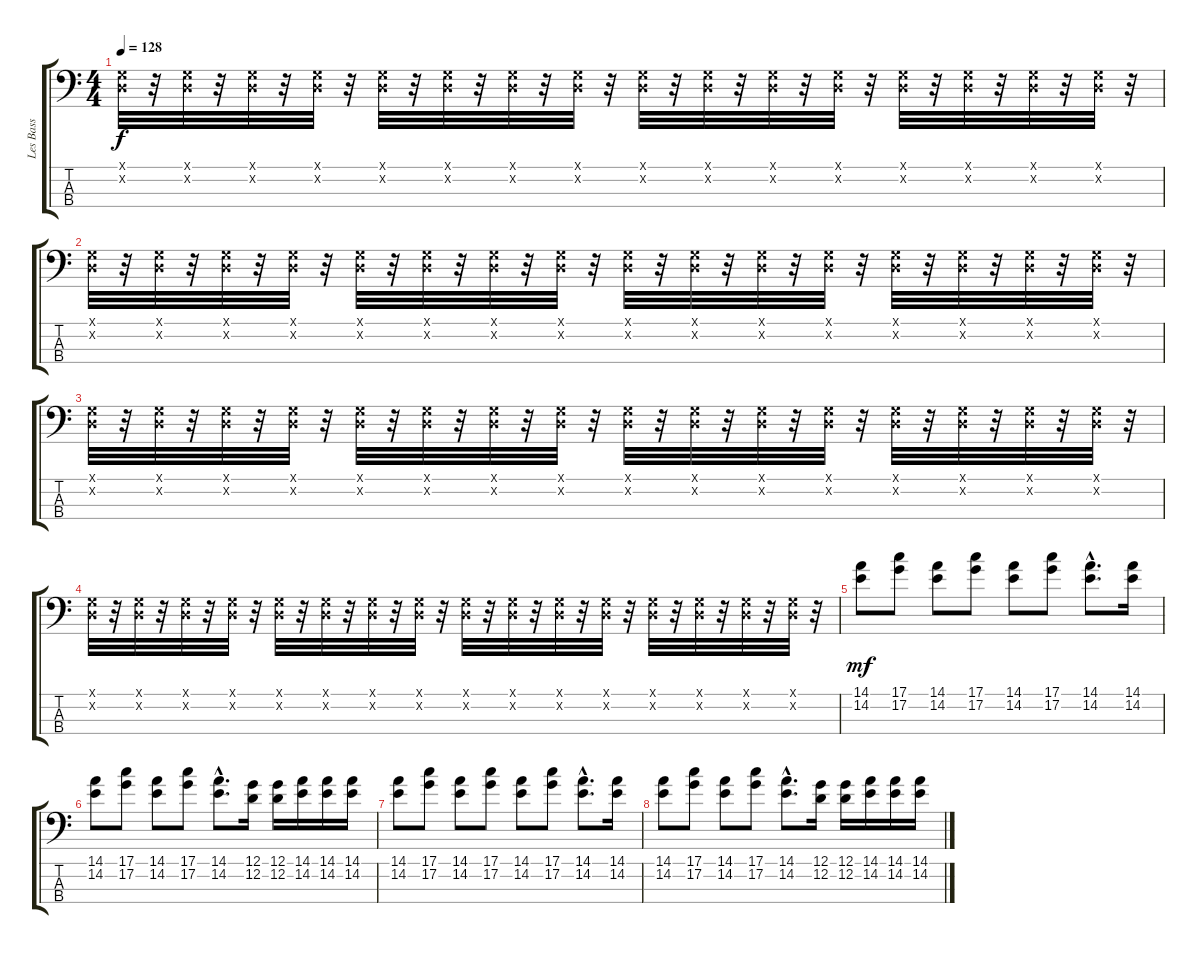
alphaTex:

\track ("Les Bass" "Les Bass") {instrument slapbass1}
\staff {score tabs}
\tuning (G2 D2 A1 E1) {hide}
\ts (4 4)
\tempo 128
\clef f4
\ks c
(0.1{x} 0.2{x}).32{dy f} r.32 (0.1{x} 0.2{x}).32 r.32 (0.1{x} 0.2{x}).32 r.32 (0.1{x} 0.2{x}).32 r.32 (0.1{x} 0.2{x}).32 r.32 (0.1{x} 0.2{x}).32 r.32 (0.1{x} 0.2{x}).32 r.32 (0.1{x} 0.2{x}).32 r.32 (0.1{x} 0.2{x}).32 r.32 (0.1{x} 0.2{x}).32 r.32 (0.1{x} 0.2{x}).32 r.32 (0.1{x} 0.2{x}).32 r.32 (0.1{x} 0.2{x}).32 r.32 (0.1{x} 0.2{x}).32 r.32 (0.1{x} 0.2{x}).32 r.32 (0.1{x} 0.2{x}).32 r.32 |
(0.1{x} 0.2{x}).32 r.32 (0.1{x} 0.2{x}).32 r.32 (0.1{x} 0.2{x}).32 r.32 (0.1{x} 0.2{x}).32 r.32 (0.1{x} 0.2{x}).32 r.32 (0.1{x} 0.2{x}).32 r.32 (0.1{x} 0.2{x}).32 r.32 (0.1{x} 0.2{x}).32 r.32 (0.1{x} 0.2{x}).32 r.32 (0.1{x} 0.2{x}).32 r.32 (0.1{x} 0.2{x}).32 r.32 (0.1{x} 0.2{x}).32 r.32 (0.1{x} 0.2{x}).32 r.32 (0.1{x} 0.2{x}).32 r.32 (0.1{x} 0.2{x}).32 r.32 (0.1{x} 0.2{x}).32 r.32 |
(0.1{x} 0.2{x}).32 r.32 (0.1{x} 0.2{x}).32 r.32 (0.1{x} 0.2{x}).32 r.32 (0.1{x} 0.2{x}).32 r.32 (0.1{x} 0.2{x}).32 r.32 (0.1{x} 0.2{x}).32 r.32 (0.1{x} 0.2{x}).32 r.32 (0.1{x} 0.2{x}).32 r.32 (0.1{x} 0.2{x}).32 r.32 (0.1{x} 0.2{x}).32 r.32 (0.1{x} 0.2{x}).32 r.32 (0.1{x} 0.2{x}).32 r.32 (0.1{x} 0.2{x}).32 r.32 (0.1{x} 0.2{x}).32 r.32 (0.1{x} 0.2{x}).32 r.32 (0.1{x} 0.2{x}).32 r.32 |
(0.1{x} 0.2{x}).32 r.32 (0.1{x} 0.2{x}).32 r.32 (0.1{x} 0.2{x}).32 r.32 (0.1{x} 0.2{x}).32 r.32 (0.1{x} 0.2{x}).32 r.32 (0.1{x} 0.2{x}).32 r.32 (0.1{x} 0.2{x}).32 r.32 (0.1{x} 0.2{x}).32 r.32 (0.1{x} 0.2{x}).32 r.32 (0.1{x} 0.2{x}).32 r.32 (0.1{x} 0.2{x}).32 r.32 (0.1{x} 0.2{x}).32 r.32 (0.1{x} 0.2{x}).32 r.32 (0.1{x} 0.2{x}).32 r.32 (0.1{x} 0.2{x}).32 r.32 (0.1{x} 0.2{x}).32 r.32 |
(14.1 14.2).8{dy mf} (17.1 17.2).8 (14.1 14.2).8 (17.1 17.2).8 (14.1 14.2).8 (17.1 17.2).8 (14.1{hac} 14.2{hac}).8{d} (14.1 14.2).16 |
(14.1 14.2).8 (17.1 17.2).8 (14.1 14.2).8 (17.1 17.2).8 (14.1{hac} 14.2{hac}).8{d} (12.1 12.2).16 (12.1 12.2).16 (14.1 14.2).16 (14.1 14.2).16 (14.1 14.2).16 |
(14.1 14.2).8 (17.1 17.2).8 (14.1 14.2).8 (17.1 17.2).8 (14.1 14.2).8 (17.1 17.2).8 (14.1{hac} 14.2{hac}).8{d} (14.1 14.2).16 |
(14.1 14.2).8 (17.1 17.2).8 (14.1 14.2).8 (17.1 17.2).8 (14.1{hac} 14.2{hac}).8{d} (12.1 12.2).16 (12.1 12.2).16 (14.1 14.2).16 (14.1 14.2).16 (14.1 14.2).16
